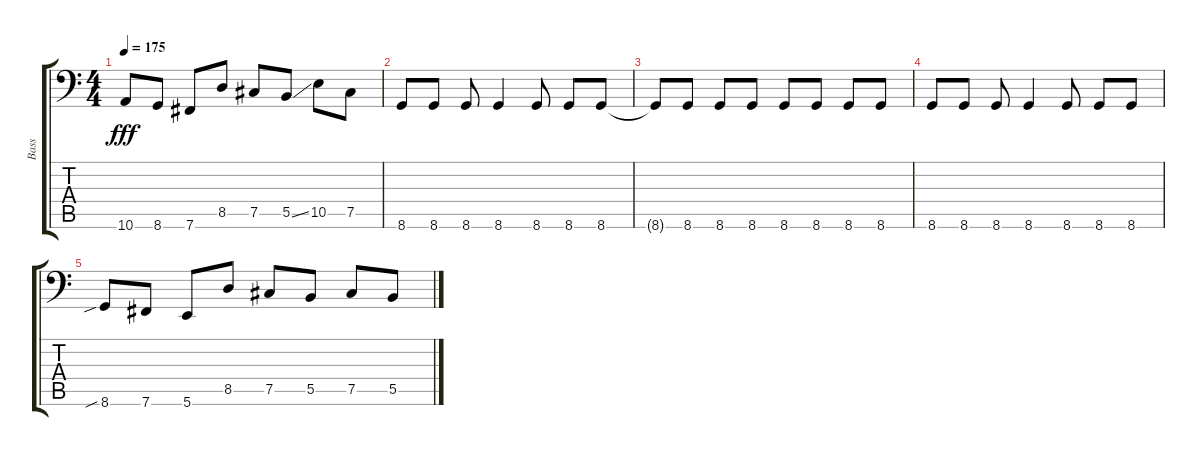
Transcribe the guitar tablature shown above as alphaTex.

\track ("Bass" "Bass") {instrument electricbasspick}
\staff {score tabs}
\tuning (Db3 Ab2 E2 B1 Gb1 B0) {hide}
\ts (4 4)
\tempo 175
\clef f4
\ks c
10.6.8{dy fff} 8.6.8 7.6.8 8.5.8 7.5.8 5.5{ss}.8 10.5.8 7.5.8 |
8.6.8 8.6.8 8.6.8 8.6.4 8.6.8 8.6.8 8.6.8 |
8.6{t}.8 8.6.8 8.6.8 8.6.8 8.6.8 8.6.8 8.6.8 8.6.8 |
8.6.8 8.6.8 8.6.8 8.6.4 8.6.8 8.6.8 8.6.8 |
8.6{sib}.8 7.6.8 5.6.8 8.5.8 7.5.8 5.5.8 7.5.8 5.5.8
